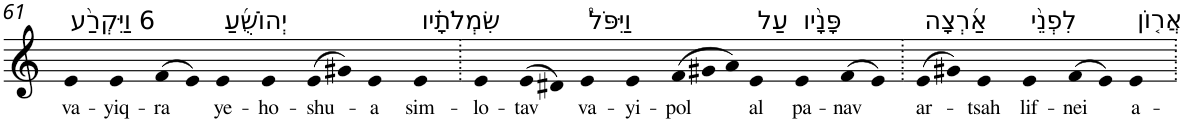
**kern	**text
*part1	*part1
*staff1	*staff1
*I"Piano	*
*I'Pno	*
!!LO:PB:g=z
*clefG2	*
*k[]	*
=61	=61
!LO:TX:a:t=6 וַיִּקְרַ֨ע	!
!	!LO:LY:b
4e	va-
!	!LO:LY:b
4e	-yiq-
!	!LO:LY:b
(>8f	-ra
8e)	.
!LO:TX:a:t=יְהוֹשֻׁ֜עַ	!
!	!LO:LY:b
4e	ye-
!	!LO:LY:b
4e	-ho-
!	!LO:LY:b
(>8e	-shu-
8g#X)	.
!	!LO:LY:b
4e	-a
!LO:TX:a:t=שִׂמְלֹתָ֗יו	!
!	!LO:LY:b
4e	sim-
=62.	=62.
!	!LO:LY:b
4e	-lo-
!	!LO:LY:b
(>8e	-tav
8d#X)	.
!LO:TX:a:t=וַיִּפֹּל֩	!
!	!LO:LY:b
4e	va-
!	!LO:LY:b
4e	-yi-
*Xtuplet	*
!	!LO:LY:b
(>12f	-pol
12g#X	.
12a)	.
!LO:TX:a:t=עַל	!
!	!LO:LY:b
4e	al
!LO:TX:a:t=פָּנָ֨יו	!
!	!LO:LY:b
4e	pa-
!	!LO:LY:b
(>8f	-nav
8e)	.
=63.	=63.
!LO:TX:a:t=אַ֜רְצָה	!
!	!LO:LY:b
(>8e	ar-
8g#X)	.
!	!LO:LY:b
4e	-tsah
!LO:TX:a:t=לִפְנֵ֨י	!
!	!LO:LY:b
4e	lif-
!	!LO:LY:b
(>8f	-nei
8e)	.
!LO:TX:a:t=אֲר֤וֹן	!
!	!LO:LY:b
4e	a-
=.	=.
*-	*-
